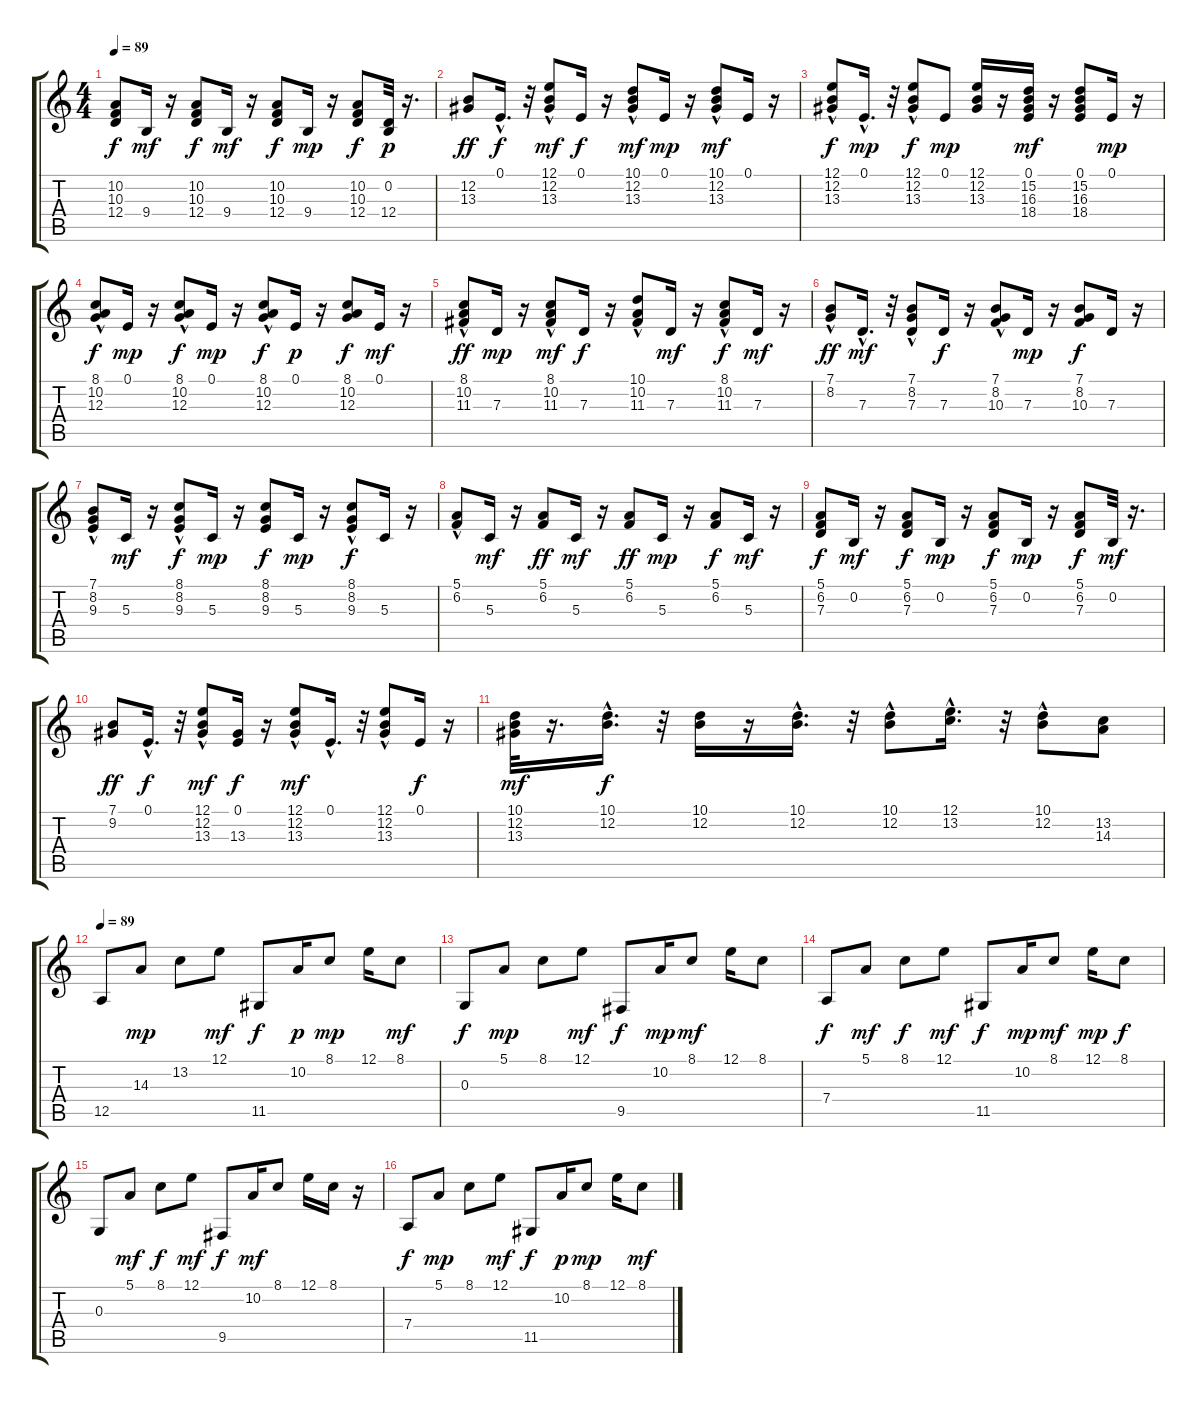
\track "" {instrument electricpiano2}
\staff {score tabs}
\tuning (E4 B3 G3 D3 A2 E2) {hide}
\ts (4 4)
\tempo 89
\clef g2
\ks c
(10.2 10.3 12.4).8{dy f} 9.4.16{dy mf} r.16 (10.2 10.3 12.4).8{dy f} 9.4.16{dy mf} r.16 (10.2 10.3 12.4).8{dy f} 9.4.16{dy mp} r.16 (10.2 10.3 12.4).8{dy f} (0.2 12.4).32{dy p} r.16{d} |
(12.2 13.3).8{dy ff} 0.1{hac}.16{d dy f} r.32 (12.1 12.2{hac} 13.3{hac}).8{dy mf} 0.1.16{dy f} r.16 (10.1 12.2 13.3{hac}).8{dy mf} 0.1.16{dy mp} r.16 (10.1 12.2{hac} 13.3{hac}).8{dy mf} 0.1.16 r.16 |
(12.1 12.2 13.3{hac}).8{dy f} 0.1{hac}.16{d dy mp} r.32 (12.1 12.2 13.3{hac}).8{dy f} 0.1.8{dy mp} (12.1 12.2 13.3).16 r.16 (0.1 15.2 16.3 18.4).16{dy mf} r.16 (0.1 15.2 16.3 18.4).8 0.1.16{dy mp} r.16 |
(8.1{hac} 10.2{hac} 12.3{hac}).8{dy f} 0.1.16{dy mp} r.16 (8.1 10.2{hac} 12.3{hac}).8{dy f} 0.1.16{dy mp} r.16 (8.1 10.2{hac} 12.3{hac}).8{dy f} 0.1.16{dy p} r.16 (8.1 10.2 12.3).8{dy f} 0.1.16{dy mf} r.16 |
(8.1{hac} 10.2{hac} 11.3{hac}).8{dy ff} 7.3.16{dy mp} r.16 (8.1 10.2{hac} 11.3{hac}).8{dy mf} 7.3.16{dy f} r.16 (10.1 10.2{hac} 11.3{hac}).8 7.3.16{dy mf} r.16 (8.1 10.2 11.3{hac}).8{dy f} 7.3.16{dy mf} r.16 |
(7.1 8.2{hac}).8{dy ff} 7.3{hac}.16{d dy mf} r.32 (7.1{hac} 8.2{hac} 7.3).8 7.3.16{dy f} r.16 (7.1{hac} 8.2{hac} 10.3{hac}).8 7.3.16{dy mp} r.16 (7.1 8.2 10.3).8{dy f} 7.3.16 r.16 |
(7.1{hac} 8.2{hac} 9.3{hac}).8 5.3.16{dy mf} r.16 (8.1 8.2{hac} 9.3{hac}).8{dy f} 5.3.16{dy mp} r.16 (8.1 8.2 9.3).8{dy f} 5.3.16{dy mp} r.16 (8.1 8.2 9.3{hac}).8{dy f} 5.3.16 r.16 |
(5.1 6.2{hac}).8 5.3.16{dy mf} r.16 (5.1 6.2).8{dy ff} 5.3.16{dy mf} r.16 (5.1 6.2).8{dy ff} 5.3.16{dy mp} r.16 (5.1 6.2).8{dy f} 5.3.16{dy mf} r.16 |
(5.1 6.2 7.3).8{dy f} 0.2.16{dy mf} r.16 (5.1 6.2 7.3).8{dy f} 0.2.16{dy mp} r.16 (5.1 6.2 7.3).8{dy f} 0.2.16{dy mp} r.16 (5.1 6.2 7.3).8{dy f} 0.2.32{dy mf} r.16{d} |
(7.1 9.2).8{dy ff} 0.1{hac}.16{d dy f} r.32 (12.1 12.2{hac} 13.3{hac}).8{dy mf} (0.1 13.3).16{dy f} r.16 (12.1 12.2 13.3{hac}).8{dy mf} 0.1{hac}.16{d} r.32 (12.1 12.2{hac} 13.3{hac}).8 0.1.16{dy f} r.16 |
(10.1 12.2 13.3).32{dy mf} r.16{d} (10.1{hac} 12.2{hac}).16{d dy f} r.32 (10.1 12.2).16 r.16 (10.1{hac} 12.2).16{d} r.32 (10.1{hac} 12.2).8 (12.1{hac} 13.2{hac}).16{d} r.32 (10.1 12.2{hac}).8 (13.2 14.3).8 |
\tempo 89
12.5.8 14.3.8{dy mp} 13.2.8 12.1.8{dy mf} 11.5.8{dy f} 10.2.16{dy p} 8.1.8{dy mp} 12.1.16 8.1.8{dy mf} |
0.3.8{dy f} 5.1.8{dy mp} 8.1.8 12.1.8{dy mf} 9.5.8{dy f} 10.2.16{dy mp} 8.1.8{dy mf} 12.1.16 8.1.8 |
7.4.8{dy f} 5.1.8{dy mf} 8.1.8{dy f} 12.1.8{dy mf} 11.5.8{dy f} 10.2.16{dy mp} 8.1.8{dy mf} 12.1.16{dy mp} 8.1.8{dy f} |
0.3.8 5.1.8{dy mf} 8.1.8{dy f} 12.1.8{dy mf} 9.5.8{dy f} 10.2.16{dy mf} 8.1.8 12.1.16 8.1.16 r.16 |
7.4.8{dy f} 5.1.8{dy mp} 8.1.8 12.1.8{dy mf} 11.5.8{dy f} 10.2.16{dy p} 8.1.8{dy mp} 12.1.16 8.1.8{dy mf}
